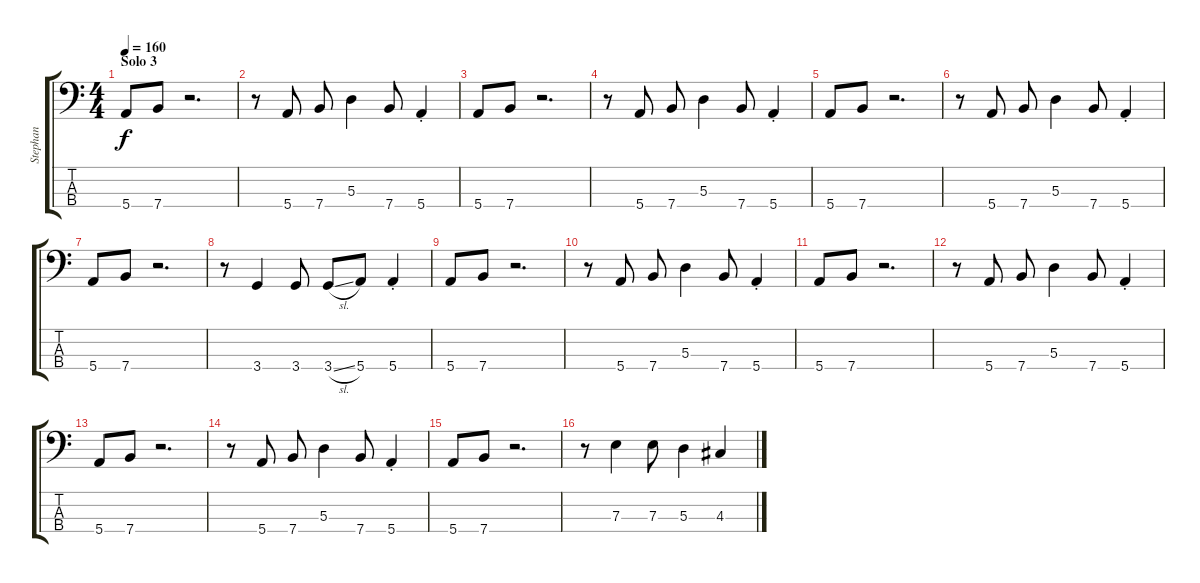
\track ("Stephan" "Stephan") {instrument electricbasspick}
\staff {score tabs}
\tuning (G2 D2 A1 E1) {hide}
\ts (4 4)
\section ("" "Solo 3")
\tempo 160
\clef f4
\ks c
5.4.8{dy f} 7.4.8 r.2{d} |
r.8 5.4.8 7.4.8 5.3.4 7.4.8 5.4{st}.4 |
5.4.8 7.4.8 r.2{d} |
r.8 5.4.8 7.4.8 5.3.4 7.4.8 5.4{st}.4 |
5.4.8 7.4.8 r.2{d} |
r.8 5.4.8 7.4.8 5.3.4 7.4.8 5.4{st}.4 |
5.4.8 7.4.8 r.2{d} |
r.8 3.4.4 3.4.8 3.4{sl}.8 5.4.8 5.4{st}.4 |
5.4.8 7.4.8 r.2{d} |
r.8 5.4.8 7.4.8 5.3.4 7.4.8 5.4{st}.4 |
5.4.8 7.4.8 r.2{d} |
r.8 5.4.8 7.4.8 5.3.4 7.4.8 5.4{st}.4 |
5.4.8 7.4.8 r.2{d} |
r.8 5.4.8 7.4.8 5.3.4 7.4.8 5.4{st}.4 |
5.4.8 7.4.8 r.2{d} |
r.8 7.3.4 7.3.8 5.3.4 4.3.4
